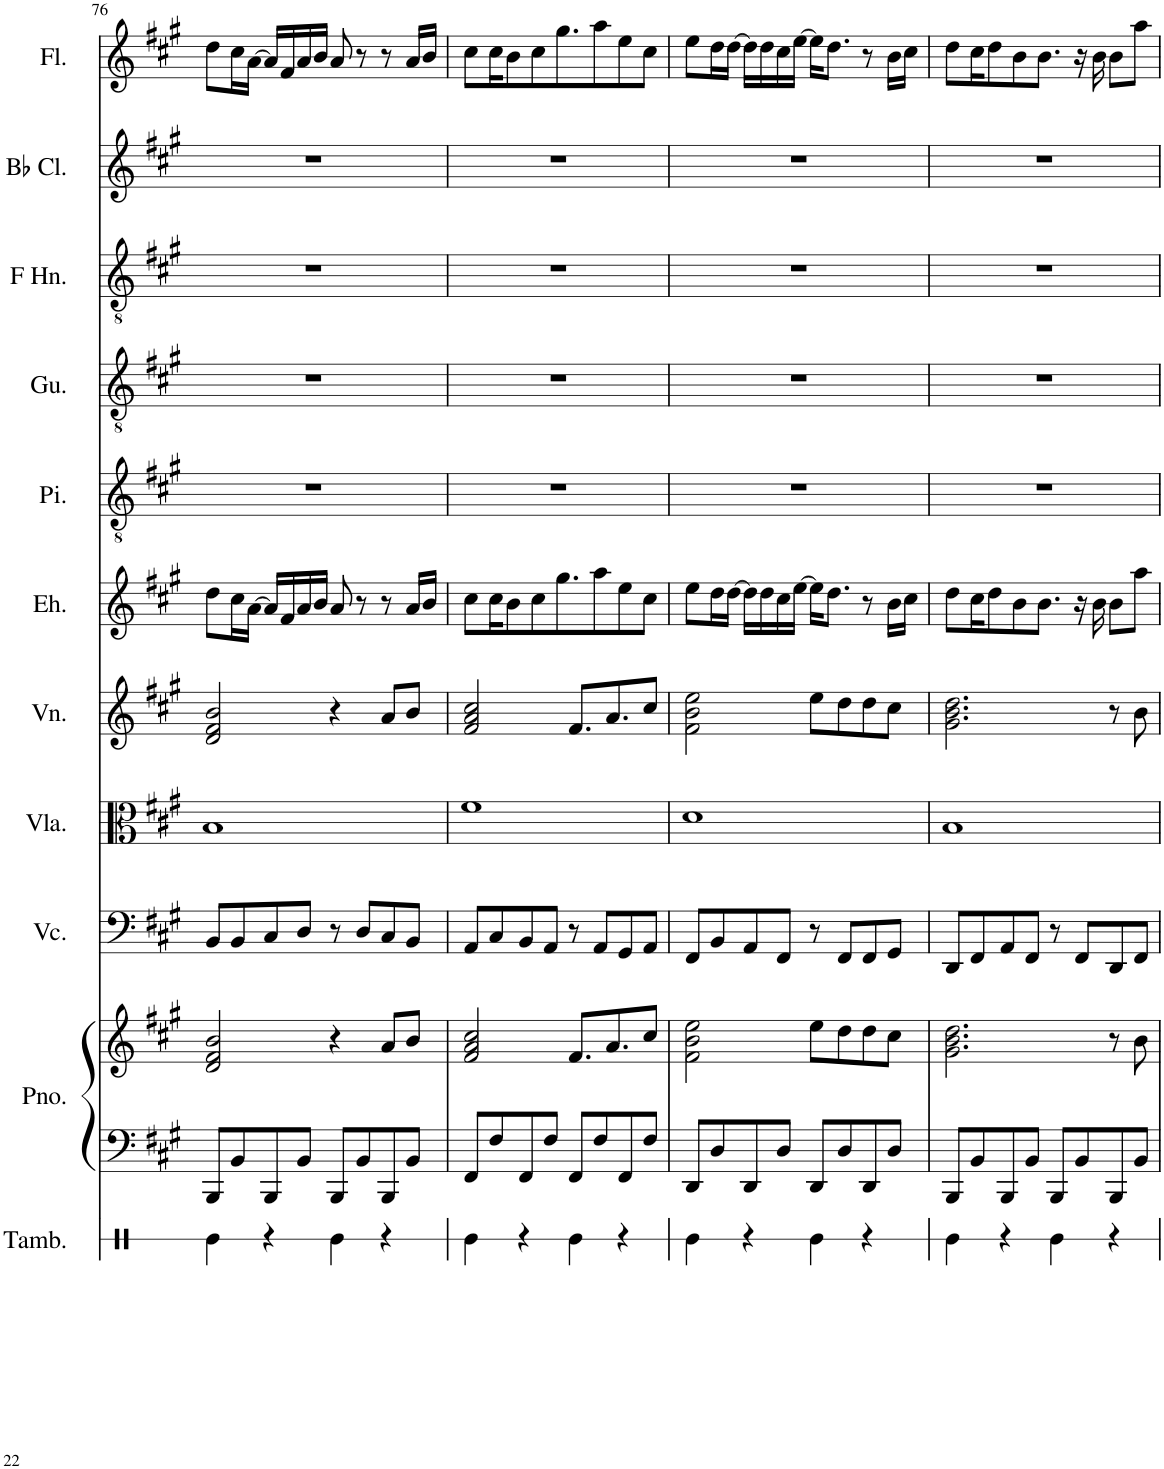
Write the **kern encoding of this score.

**kern	**kern	**kern	**kern	**kern	**kern	**kern	**kern	**kern	**kern	**kern	**kern
*part11	*part10	*part10	*part9	*part8	*part7	*part6	*part5	*part4	*part3	*part2	*part1
*staff12	*staff11	*staff10	*staff9	*staff8	*staff7	*staff6	*staff5	*staff4	*staff3	*staff2	*staff1
*I"Tambourine	*I"Piano	*	*I"Violoncello	*I"Viola	*I"Violin	*I"Erhu	*I"Pipa	*I"Guzheng	*I"Horn in F	*I"Bb Clarinet	*I"Flute
*I'Tamb.	*I'Pno.	*	*I'Vc.	*I'Vla.	*I'Vn.	*I'Eh.	*I'Pi.	*I'Gu.	*	*I'Bb Cl.	*I'Fl.
!!LO:PB:g=z
*clefX	*clefF4	*clefG2	*clefF4	*clefC3	*clefG2	*clefG2	*clefGv2	*clefGv2	*clefGv2	*clefG2	*clefG2
*	*	*	*	*	*	*	*	*	*ITrd4c7	*ITrd1c2	*
*k[]	*k[f#c#g#]	*k[f#c#g#]	*k[f#c#g#]	*k[f#c#g#]	*k[f#c#g#]	*k[f#c#g#]	*k[f#c#g#]	*k[f#c#g#]	*k[f#c#g#]	*k[f#c#g#]	*k[f#c#g#]
*M4/4	*M4/4	*M4/4	*M4/4	*M4/4	*M4/4	*M4/4	*M4/4	*M4/4	*M4/4	*M4/4	*M4/4
=76	=76	=76	=76	=76	=76	=76	=76	=76	=76	=76	=76
4Re\	8BBB/L	2d/ 2f#/ 2b/	8BB/L	1B	2d/ 2f#/ 2b/	8dd\L	1r	1r	1r	1r	8dd\L
.	8BB/	.	8BB/	.	.	16cc#\L	.	.	.	.	16cc#\L
.	.	.	.	.	.	[16a\JJ	.	.	.	.	[16a\JJ
4r	8BBB/	.	8C#/	.	.	16a/LL]	.	.	.	.	16a/LL]
.	.	.	.	.	.	16f#/	.	.	.	.	16f#/
.	8BB/J	.	8D/J	.	.	16a/	.	.	.	.	16a/
.	.	.	.	.	.	16b/JJ	.	.	.	.	16b/JJ
4Re\	8BBB/L	4r	8r	.	4r	8a/	.	.	.	.	8a/
.	8BB/	.	8D/L	.	.	8r	.	.	.	.	8r
4r	8BBB/	8a/L	8C#/	.	8a/L	8r	.	.	.	.	8r
.	8BB/J	8b/J	8BB/J	.	8b/J	16a/LL	.	.	.	.	16a/LL
.	.	.	.	.	.	16b/JJ	.	.	.	.	16b/JJ
=77	=77	=77	=77	=77	=77	=77	=77	=77	=77	=77	=77
4Re\	8FF#/L	2f#/ 2a/ 2cc#/	8AA/L	1f#	2f#/ 2a/ 2cc#/	8cc#\L	1r	1r	1r	1r	8cc#\L
.	8F#/	.	8C#/	.	.	16cc#\K	.	.	.	.	16cc#\K
.	.	.	.	.	.	8b\	.	.	.	.	8b\
4r	8FF#/	.	8BB/	.	.	.	.	.	.	.	.
.	.	.	.	.	.	8cc#\	.	.	.	.	8cc#\
.	8F#/J	.	8AA/J	.	.	.	.	.	.	.	.
.	.	.	.	.	.	8.gg#\	.	.	.	.	8.gg#\
4Re\	8FF#/L	8.f#/L	8r	.	8.f#/L	.	.	.	.	.	.
.	8F#/	.	8AA/L	.	.	8aa\	.	.	.	.	8aa\
.	.	8.a/	.	.	8.a/	.	.	.	.	.	.
4r	8FF#/	.	8GG#/	.	.	8ee\	.	.	.	.	8ee\
.	8F#/J	8cc#/J	8AA/J	.	8cc#/J	8cc#\J	.	.	.	.	8cc#\J
=78	=78	=78	=78	=78	=78	=78	=78	=78	=78	=78	=78
4Re\	8DD/L	2f#\ 2b\ 2ee\	8FF#/L	1d	2f#\ 2b\ 2ee\	8ee\L	1r	1r	1r	1r	8ee\L
.	8D/	.	8BB/	.	.	16dd\L	.	.	.	.	16dd\L
.	.	.	.	.	.	[16dd\JJ	.	.	.	.	[16dd\JJ
4r	8DD/	.	8AA/	.	.	16dd\LL]	.	.	.	.	16dd\LL]
.	.	.	.	.	.	16dd\	.	.	.	.	16dd\
.	8D/J	.	8FF#/J	.	.	16cc#\	.	.	.	.	16cc#\
.	.	.	.	.	.	[16ee\JJ	.	.	.	.	[16ee\JJ
4Re\	8DD/L	8ee\L	8r	.	8ee\L	16ee\KL]	.	.	.	.	16ee\KL]
.	.	.	.	.	.	8.dd\J	.	.	.	.	8.dd\J
.	8D/	8dd\	8FF#/L	.	8dd\	.	.	.	.	.	.
4r	8DD/	8dd\	8FF#/	.	8dd\	8r	.	.	.	.	8r
.	8D/J	8cc#\J	8GG#/J	.	8cc#\J	16b\LL	.	.	.	.	16b\LL
.	.	.	.	.	.	16cc#\JJ	.	.	.	.	16cc#\JJ
=79	=79	=79	=79	=79	=79	=79	=79	=79	=79	=79	=79
4Re\	8BBB/L	2.g#\ 2.b\ 2.dd\	8DD/L	1B	2.g#\ 2.b\ 2.dd\	8dd\L	1r	1r	1r	1r	8dd\L
.	8BB/	.	8FF#/	.	.	16cc#\K	.	.	.	.	16cc#\K
.	.	.	.	.	.	8dd\	.	.	.	.	8dd\
4r	8BBB/	.	8AA/	.	.	.	.	.	.	.	.
.	.	.	.	.	.	8b\	.	.	.	.	8b\
.	8BB/J	.	8FF#/J	.	.	.	.	.	.	.	.
.	.	.	.	.	.	8.b\J	.	.	.	.	8.b\J
4Re\	8BBB/L	.	8r	.	.	.	.	.	.	.	.
.	8BB/	.	8FF#/L	.	.	16r	.	.	.	.	16r
.	.	.	.	.	.	16b\	.	.	.	.	16b\
4r	8BBB/	8r	8DD/	.	8r	8b\L	.	.	.	.	8b\L
.	8BB/J	8b\	8FF#/J	.	8b\	8aa\J	.	.	.	.	8aa\J
=	=	=	=	=	=	=	=	=	=	=	=
*-	*-	*-	*-	*-	*-	*-	*-	*-	*-	*-	*-
